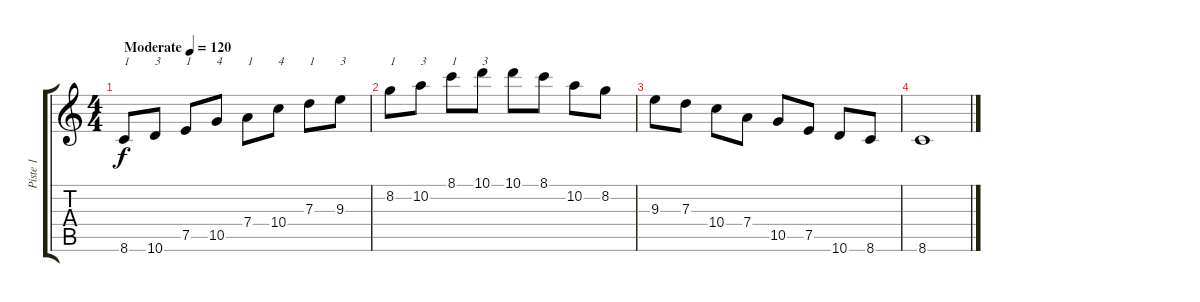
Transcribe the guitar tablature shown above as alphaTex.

\track ("Piste 1" "Piste 1") {instrument acousticguitarsteel}
\staff {score tabs}
\tuning (E4 B3 G3 D3 A2 E2) {hide}
\ts (4 4)
\tempo (120 "Moderate")
\clef g2
\ks c
8.6.8{txt "1" dy f instrument acousticguitarsteel} 10.6.8{txt "3"} 7.5.8{txt "1"} 10.5.8{txt "4"} 7.4.8{txt "1"} 10.4.8{txt "4"} 7.3.8{txt "1"} 9.3.8{txt "3"} |
8.2.8{txt "1"} 10.2.8{txt "3"} 8.1.8{txt "1"} 10.1.8{txt "3"} 10.1.8 8.1.8 10.2.8 8.2.8 |
9.3.8 7.3.8 10.4.8 7.4.8 10.5.8 7.5.8 10.6.8 8.6.8 |
8.6.1
